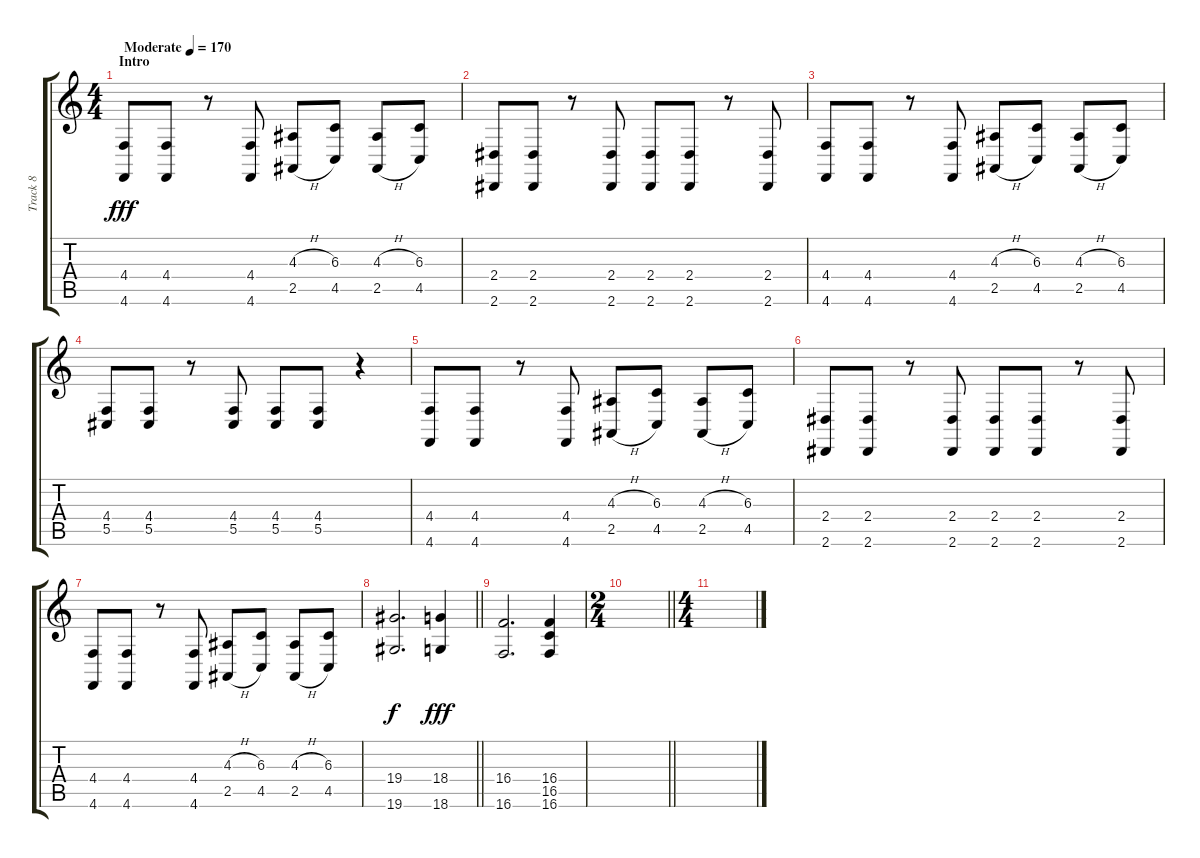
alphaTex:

\track ("Track 8" "Track 8") {instrument trombone}
\staff {score tabs}
\tuning (Eb4 Bb3 Gb3 Db3 Ab2 Db2) {hide}
\ts (4 4)
\section ("" "Intro")
\tempo (170 "Moderate")
\clef g2
\ks c
(4.4 4.6).8{dy fff instrument trombone} (4.4 4.6).8 r.8 (4.4 4.6).8 (4.3{h} 2.5{h}).8 (6.3 4.5).8 (4.3{h} 2.5{h}).8 (6.3 4.5).8 |
(2.4 2.6).8 (2.4 2.6).8 r.8 (2.4 2.6).8 (2.4 2.6).8 (2.4 2.6).8 r.8 (2.4 2.6).8 |
(4.4 4.6).8 (4.4 4.6).8 r.8 (4.4 4.6).8 (4.3{h} 2.5{h}).8 (6.3 4.5).8 (4.3{h} 2.5{h}).8 (6.3 4.5).8 |
(4.4 5.5).8 (4.4 5.5).8 r.8 (4.4 5.5).8 (4.4 5.5).8 (4.4 5.5).8 r.4 |
(4.4 4.6).8 (4.4 4.6).8 r.8 (4.4 4.6).8 (4.3{h} 2.5{h}).8 (6.3 4.5).8 (4.3{h} 2.5{h}).8 (6.3 4.5).8 |
(2.4 2.6).8 (2.4 2.6).8 r.8 (2.4 2.6).8 (2.4 2.6).8 (2.4 2.6).8 r.8 (2.4 2.6).8 |
(4.4 4.6).8 (4.4 4.6).8 r.8 (4.4 4.6).8 (4.3{h} 2.5{h}).8 (6.3 4.5).8 (4.3{h} 2.5{h}).8 (6.3 4.5).8 |
\barLineRight lightlight
(19.4 19.6).2{d dy f} (18.4 18.6).4{dy fff} |
(16.4 16.6).2{d} (16.4 16.5 16.6).4 |
\ts (2 4)
\barLineRight lightlight
|
\ts (4 4)
\section ("" "")
